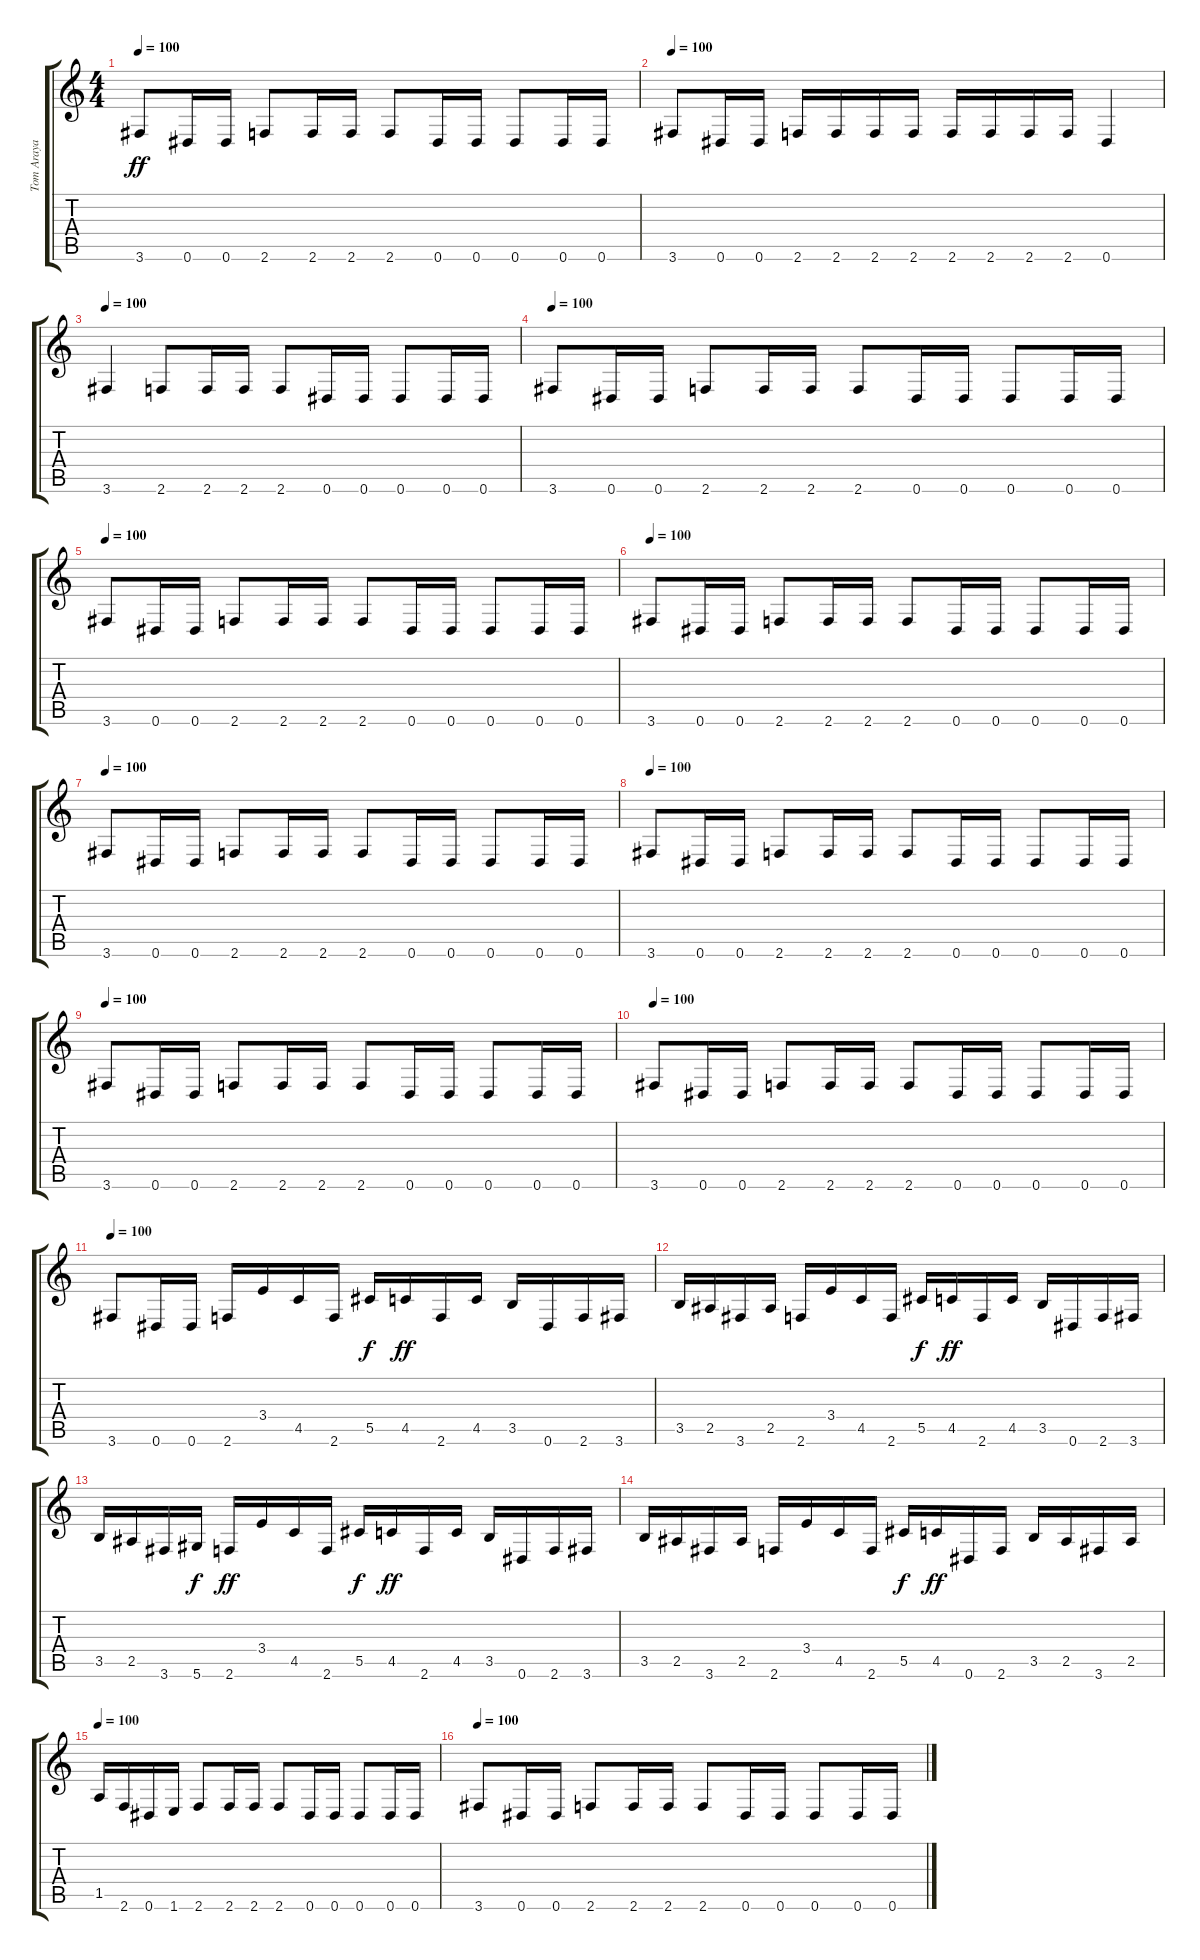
\track ("Tom Araya" "Tom Araya") {instrument electricbasspick}
\staff {score tabs}
\tuning (Eb4 Bb3 Gb3 Db3 Ab2 Eb2) {hide}
\ts (4 4)
\tempo 100
\clef g2
\ks c
3.6.8{dy ff} 0.6.16 0.6.16 2.6.8 2.6.16 2.6.16 2.6.8 0.6.16 0.6.16 0.6.8 0.6.16 0.6.16 |
\tempo 100
3.6.8 0.6.16 0.6.16 2.6.16 2.6.16 2.6.16 2.6.16 2.6.16 2.6.16 2.6.16 2.6.16 0.6.4 |
\tempo 100
3.6.4 2.6.8 2.6.16 2.6.16 2.6.8 0.6.16 0.6.16 0.6.8 0.6.16 0.6.16 |
\tempo 100
3.6.8 0.6.16 0.6.16 2.6.8 2.6.16 2.6.16 2.6.8 0.6.16 0.6.16 0.6.8 0.6.16 0.6.16 |
\tempo 100
3.6.8 0.6.16 0.6.16 2.6.8 2.6.16 2.6.16 2.6.8 0.6.16 0.6.16 0.6.8 0.6.16 0.6.16 |
\tempo 100
3.6.8 0.6.16 0.6.16 2.6.8 2.6.16 2.6.16 2.6.8 0.6.16 0.6.16 0.6.8 0.6.16 0.6.16 |
\tempo 100
3.6.8 0.6.16 0.6.16 2.6.8 2.6.16 2.6.16 2.6.8 0.6.16 0.6.16 0.6.8 0.6.16 0.6.16 |
\tempo 100
3.6.8 0.6.16 0.6.16 2.6.8 2.6.16 2.6.16 2.6.8 0.6.16 0.6.16 0.6.8 0.6.16 0.6.16 |
\tempo 100
3.6.8 0.6.16 0.6.16 2.6.8 2.6.16 2.6.16 2.6.8 0.6.16 0.6.16 0.6.8 0.6.16 0.6.16 |
\tempo 100
3.6.8 0.6.16 0.6.16 2.6.8 2.6.16 2.6.16 2.6.8 0.6.16 0.6.16 0.6.8 0.6.16 0.6.16 |
\tempo 100
3.6.8 0.6.16 0.6.16 2.6.16 3.4.16 4.5.16 2.6.16 5.5.16{dy f} 4.5.16{dy ff} 2.6.16 4.5.16 3.5.16 0.6.16 2.6.16 3.6.16 |
3.5.16 2.5.16 3.6.16 2.5.16 2.6.16 3.4.16 4.5.16 2.6.16 5.5.16{dy f} 4.5.16{dy ff} 2.6.16 4.5.16 3.5.16 0.6.16 2.6.16 3.6.16 |
3.5.16 2.5.16 3.6.16 5.6.16{dy f} 2.6.16{dy ff} 3.4.16 4.5.16 2.6.16 5.5.16{dy f} 4.5.16{dy ff} 2.6.16 4.5.16 3.5.16 0.6.16 2.6.16 3.6.16 |
3.5.16 2.5.16 3.6.16 2.5.16 2.6.16 3.4.16 4.5.16 2.6.16 5.5.16{dy f} 4.5.16{dy ff} 0.6.16 2.6.16 3.5.16 2.5.16 3.6.16 2.5.16 |
\tempo 100
1.5.16 2.6.16 0.6.16 1.6.16 2.6.8 2.6.16 2.6.16 2.6.8 0.6.16 0.6.16 0.6.8 0.6.16 0.6.16 |
\tempo 100
3.6.8 0.6.16 0.6.16 2.6.8 2.6.16 2.6.16 2.6.8 0.6.16 0.6.16 0.6.8 0.6.16 0.6.16
